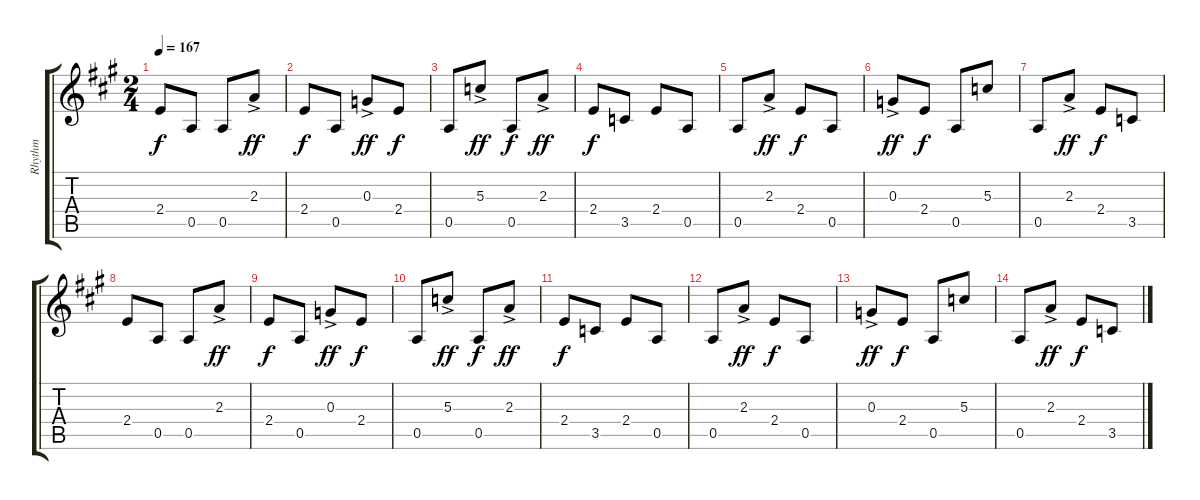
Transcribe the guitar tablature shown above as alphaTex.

\track ("Rhythm" "Rhythm") {instrument electricguitarmuted}
\staff {score tabs}
\tuning (E4 B3 G3 D3 A2 E2) {hide}
\ts (2 4)
\tempo 167
\clef g2
\ks a
2.4.8{dy f} 0.5.8 0.5.8 2.3{ac}.8{dy ff} |
2.4.8{dy f} 0.5.8 0.3{ac}.8{dy ff} 2.4.8{dy f} |
0.5.8 5.3{ac}.8{dy ff} 0.5.8{dy f} 2.3{ac}.8{dy ff} |
2.4.8{dy f} 3.5.8 2.4.8 0.5.8 |
0.5.8 2.3{ac}.8{dy ff} 2.4.8{dy f} 0.5.8 |
0.3{ac}.8{dy ff volume 0} 2.4.8{dy f} 0.5.8 5.3.8 |
0.5.8 2.3{ac}.8{dy ff} 2.4.8{dy f} 3.5.8 |
2.4.8 0.5.8 0.5.8 2.3{ac}.8{dy ff} |
2.4.8{dy f} 0.5.8 0.3{ac}.8{dy ff} 2.4.8{dy f} |
0.5.8 5.3{ac}.8{dy ff} 0.5.8{dy f} 2.3{ac}.8{dy ff} |
2.4.8{dy f} 3.5.8 2.4.8 0.5.8 |
0.5.8 2.3{ac}.8{dy ff} 2.4.8{dy f} 0.5.8 |
0.3{ac}.8{dy ff} 2.4.8{dy f} 0.5.8 5.3.8 |
0.5.8 2.3{ac}.8{dy ff} 2.4.8{dy f} 3.5.8
